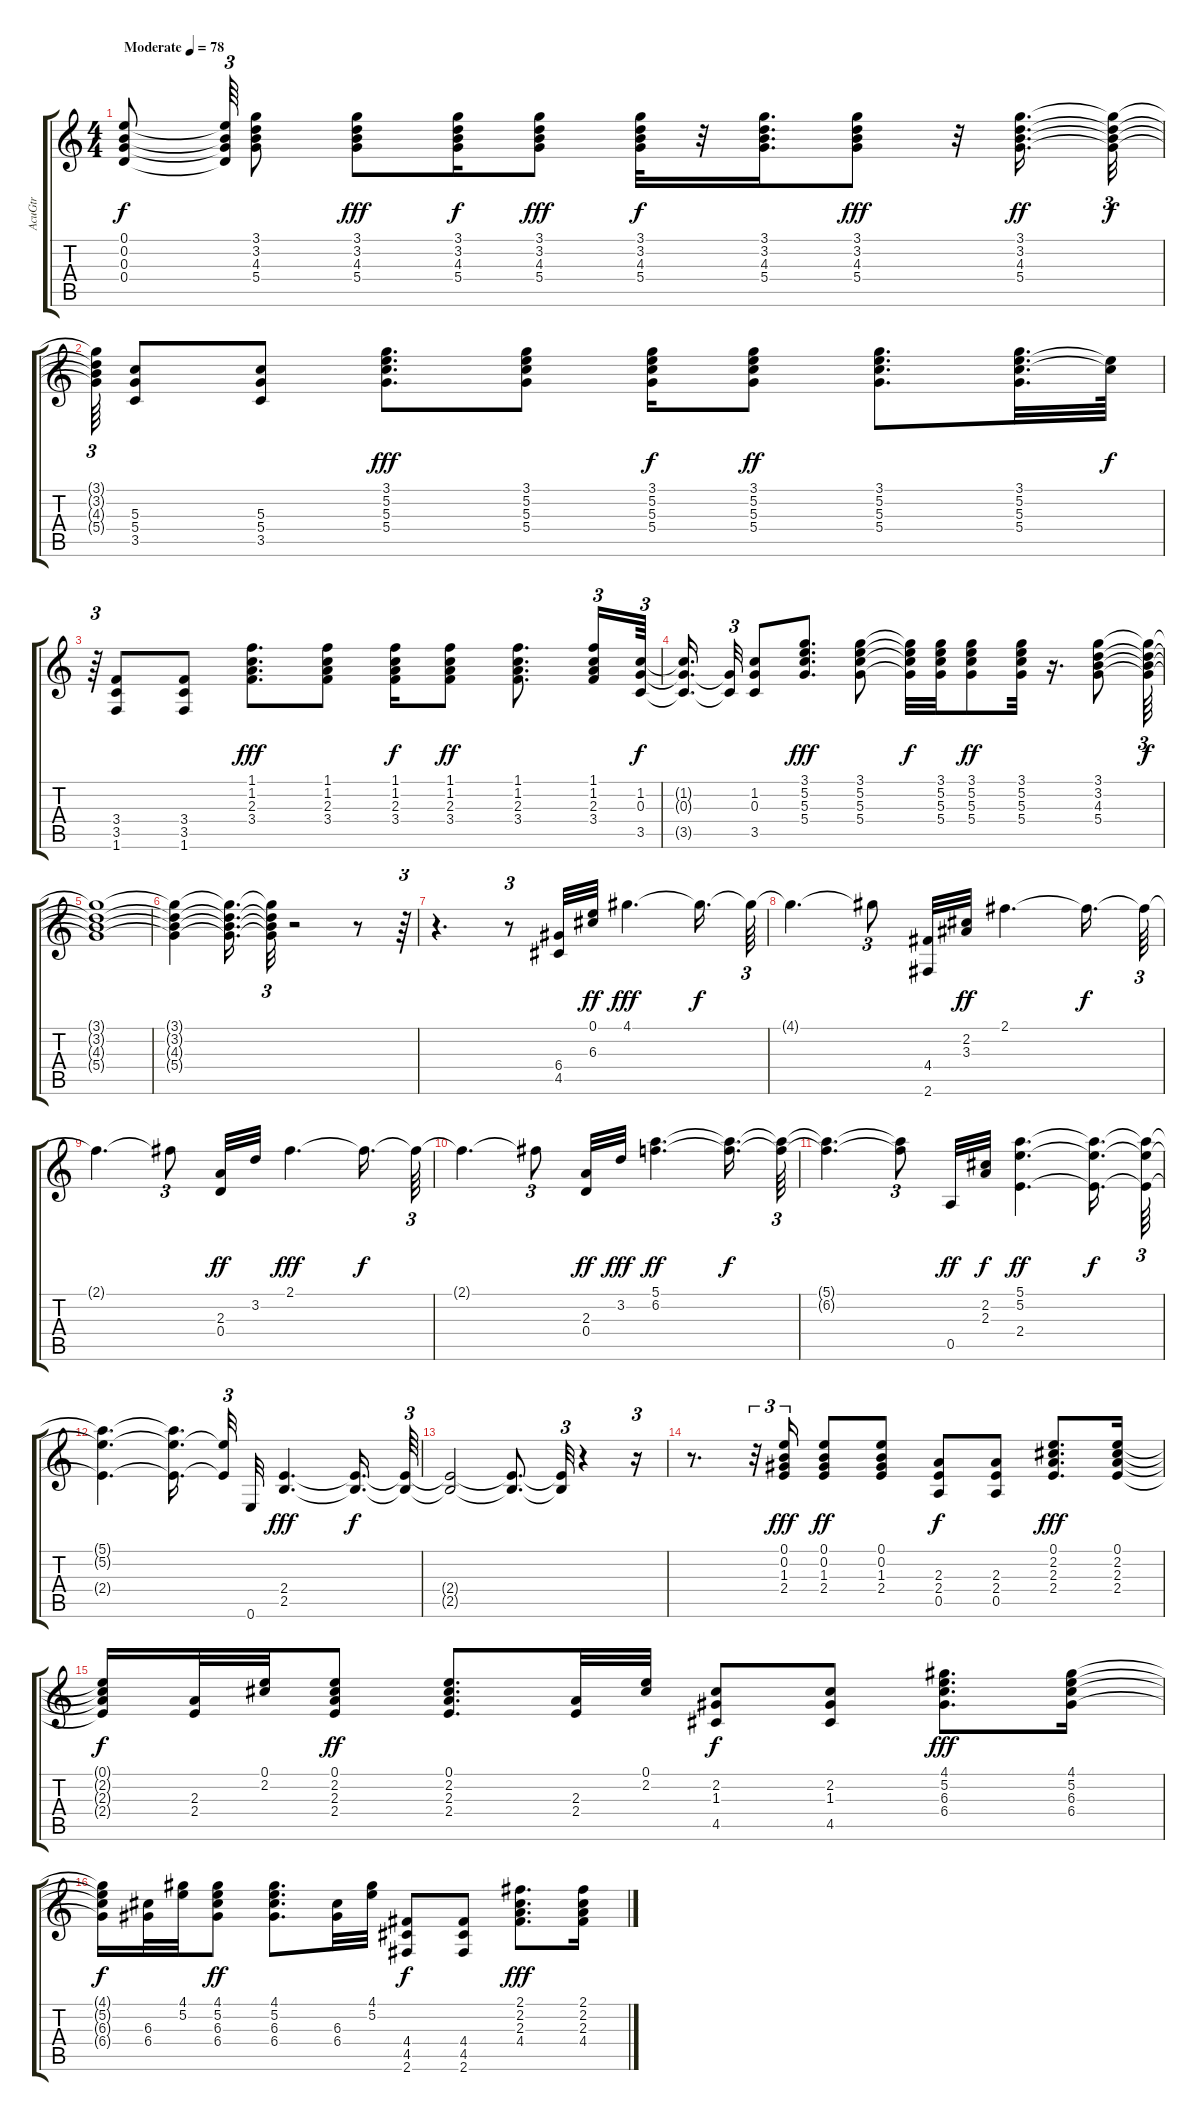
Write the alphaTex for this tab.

\track ("AcuGtr" "AcuGtr") {instrument acousticguitarsteel}
\staff {score tabs}
\tuning (E4 B3 G3 D3 A2 E2) {hide}
\ts (4 4)
\tempo (78 "Moderate")
\clef g2
\ks c
(0.1 0.2 0.3 0.4).8{dy f instrument acousticguitarsteel} (0.1{t} 0.2{t} 0.3{t} 0.4{t}).64{tu (3 2)} (3.1 3.2 4.3 5.4).8 (3.1 3.2 4.3 5.4).8{dy fff} (3.1 3.2 4.3 5.4).16{dy f} (3.1 3.2 4.3 5.4).8{dy fff} (3.1 3.2 4.3 5.4).32{dy f} r.32 (3.1 3.2 4.3 5.4).16{d} (3.1 3.2 4.3 5.4).8{dy fff} r.32 (3.1 3.2 4.3 5.4).16{d dy ff} (3.1{t} 3.2{t} 4.3{t} 5.4{t}).32{tu (3 2) dy f} |
(3.1{t} 3.2{t} 4.3{t} 5.4{t}).64{tu (3 2)} (5.3 5.4 3.5).8 (5.3 5.4 3.5).8 (3.1 5.2 5.3 5.4).8{d dy fff} (3.1 5.2 5.3 5.4).8 (3.1 5.2 5.3 5.4).16{dy f} (3.1 5.2 5.3 5.4).8{dy ff} (3.1 5.2 5.3 5.4).8{d} (3.1 5.2 5.3 5.4).32{d} (5.2{t} 5.3{t}).64{dy f} |
r.64{tu (3 2)} (3.4 3.5 1.6).8 (3.4 3.5 1.6).8 (1.1 1.2 2.3 3.4).8{d dy fff} (1.1 1.2 2.3 3.4).8 (1.1 1.2 2.3 3.4).16{dy f} (1.1 1.2 2.3 3.4).8{dy ff} (1.1 1.2 2.3 3.4).8{d} (1.1 1.2 2.3 3.4).16{tu (3 2)} (1.2 0.3 3.5).64{tu (3 2) dy f} |
(1.2{t} 0.3{t} 3.5{t}).16{d} (0.3{t} 3.5{t}).32{tu (3 2)} (1.2 0.3 3.5).8 (3.1 5.2 5.3 5.4).8{d dy fff} (3.1 5.2 5.3 5.4).8 (3.1{t} 5.2{t} 5.3{t} 5.4{t}).32{dy f} (3.1 5.2 5.3 5.4).32 (3.1 5.2 5.3 5.4).8{dy ff} (3.1 5.2 5.3 5.4).32 r.16{d} (3.1 3.2 4.3 5.4).8 (3.1{t} 3.2{t} 4.3{t} 5.4{t}).64{tu (3 2) dy f} |
(3.1{t} 3.2{t} 4.3{t} 5.4{t}).1 |
(3.1{t} 3.2{t} 4.3{t} 5.4{t}).4 (3.1{t} 3.2{t} 4.3{t} 5.4{t}).16{d} (3.1{t} 3.2{t} 4.3{t} 5.4{t}).32{tu (3 2)} r.2 r.8 r.64{tu (3 2)} |
r.4{d} r.8{tu (3 2)} (6.4 4.5).32{volume 8} (0.1 6.3).32{dy ff} 4.1.4{d dy fff} 4.1{t}.16{d dy f} 4.1{t}.64{tu (3 2)} |
4.1{t}.4{d} 4.1{t}.8{tu (3 2)} (4.4 2.6).32 (2.2 3.3).32{dy ff} 2.1.4{d} 2.1{t}.16{d dy f} 2.1{t}.64{tu (3 2)} |
2.1{t}.4{d} 2.1{t}.8{tu (3 2)} (2.3 0.4).32{dy ff} 3.2.32 2.1.4{d dy fff} 2.1{t}.16{d dy f} 2.1{t}.64{tu (3 2)} |
2.1{t}.4{d} 2.1{t}.8{tu (3 2)} (2.3 0.4).32{dy ff} 3.2.32{dy fff} (5.1 6.2).4{d dy ff} (5.1{t} 6.2{t}).16{d dy f} (5.1{t} 6.2{t}).64{tu (3 2)} |
(5.1{t} 6.2{t}).4{d} (5.1{t} 6.2{t}).8{tu (3 2)} 0.5.32{dy ff} (2.2 2.3).32{dy f} (5.1 5.2 2.4).4{d dy ff} (5.1{t} 5.2{t} 2.4{t}).16{d dy f} (5.1{t} 5.2{t} 2.4{t}).64{tu (3 2)} |
(5.1{t} 5.2{t} 2.4{t}).4{d} (5.1{t} 5.2{t} 2.4{t}).16{d} (5.2{t} 2.4{t}).32{tu (3 2)} 0.6.32 (2.4 2.5).4{d dy fff} (2.4{t} 2.5{t}).16{d dy f} (2.4{t} 2.5{t}).64{tu (3 2)} |
(2.4{t} 2.5{t}).2 (2.4{t} 2.5{t}).8{d} (2.4{t} 2.5{t}).32{tu (3 2)} r.4 r.16{tu (3 2)} |
r.8{d} r.32{tu (3 2)} (0.1 0.2 1.3 2.4).16{tu (3 2) dy fff volume 11} (0.1 0.2 1.3 2.4).8{dy ff} (0.1 0.2 1.3 2.4).8 (2.3 2.4 0.5).8{dy f} (2.3 2.4 0.5).8 (0.1 2.2 2.3 2.4).8{d dy fff} (0.1 2.2 2.3 2.4).16 |
(0.1{t} 2.2{t} 2.3{t} 2.4{t}).16{dy f} (2.3 2.4).32 (0.1 2.2).32 (0.1 2.2 2.3 2.4).8{dy ff} (0.1 2.2 2.3 2.4).8{d} (2.3 2.4).32 (0.1 2.2).32 (2.2 1.3 4.5).8{dy f} (2.2 1.3 4.5).8 (4.1 5.2 6.3 6.4).8{d dy fff} (4.1 5.2 6.3 6.4).16 |
(4.1{t} 5.2{t} 6.3{t} 6.4{t}).16{dy f} (6.3 6.4).32 (4.1 5.2).32 (4.1 5.2 6.3 6.4).8{dy ff} (4.1 5.2 6.3 6.4).8{d} (6.3 6.4).32 (4.1 5.2).32 (4.4 4.5 2.6).8{dy f} (4.4 4.5 2.6).8 (2.1 2.2 2.3 4.4).8{d dy fff} (2.1 2.2 2.3 4.4).16
